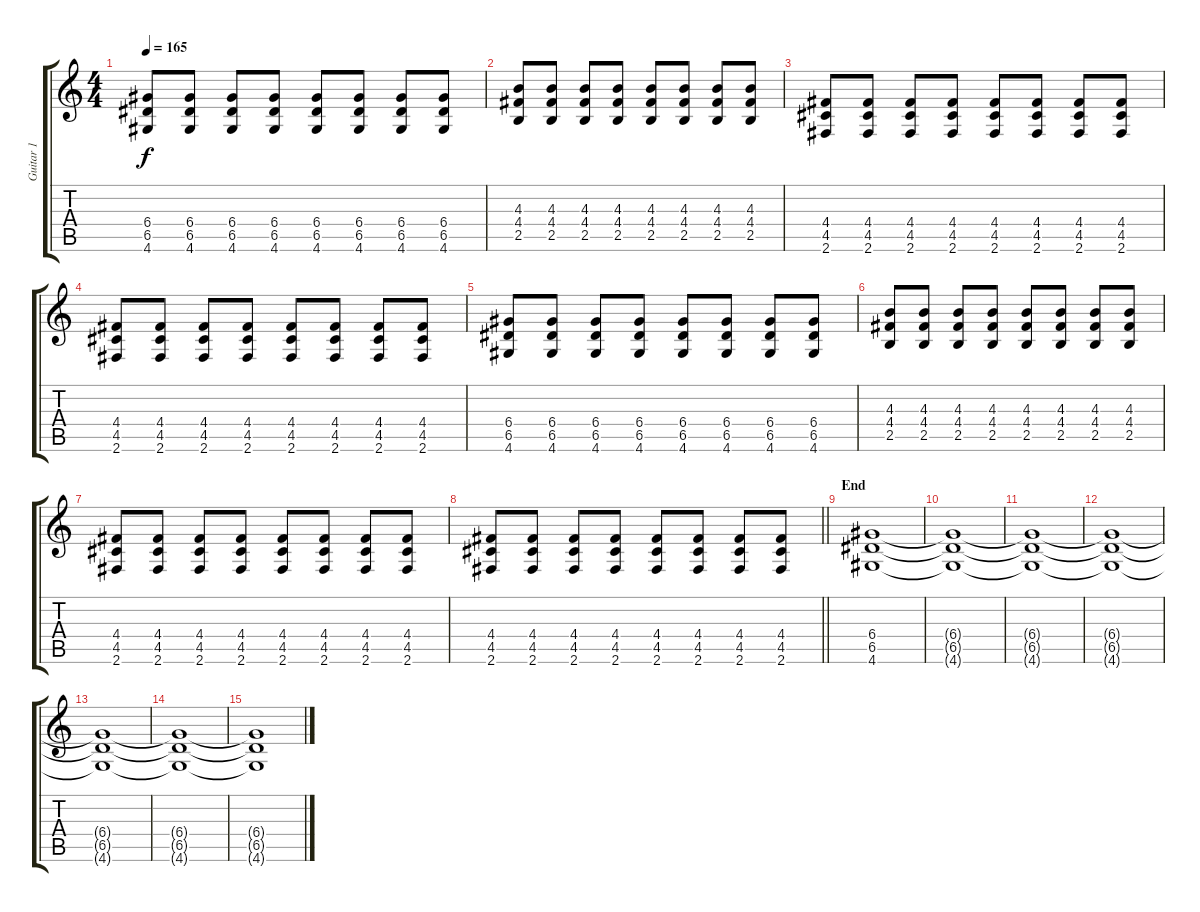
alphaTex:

\track ("Guitar 1" "Guitar 1") {instrument distortionguitar}
\staff {score tabs}
\tuning (E4 B3 G3 D3 A2 E2) {hide}
\ts (4 4)
\tempo 165
\clef g2
\ks c
(6.4 6.5 4.6).8{dy f} (6.4 6.5 4.6).8 (6.4 6.5 4.6).8 (6.4 6.5 4.6).8 (6.4 6.5 4.6).8 (6.4 6.5 4.6).8 (6.4 6.5 4.6).8 (6.4 6.5 4.6).8 |
(4.3 4.4 2.5).8 (4.3 4.4 2.5).8 (4.3 4.4 2.5).8 (4.3 4.4 2.5).8 (4.3 4.4 2.5).8 (4.3 4.4 2.5).8 (4.3 4.4 2.5).8 (4.3 4.4 2.5).8 |
(4.4 4.5 2.6).8 (4.4 4.5 2.6).8 (4.4 4.5 2.6).8 (4.4 4.5 2.6).8 (4.4 4.5 2.6).8 (4.4 4.5 2.6).8 (4.4 4.5 2.6).8 (4.4 4.5 2.6).8 |
(4.4 4.5 2.6).8 (4.4 4.5 2.6).8 (4.4 4.5 2.6).8 (4.4 4.5 2.6).8 (4.4 4.5 2.6).8 (4.4 4.5 2.6).8 (4.4 4.5 2.6).8 (4.4 4.5 2.6).8 |
(6.4 6.5 4.6).8 (6.4 6.5 4.6).8 (6.4 6.5 4.6).8 (6.4 6.5 4.6).8 (6.4 6.5 4.6).8 (6.4 6.5 4.6).8 (6.4 6.5 4.6).8 (6.4 6.5 4.6).8 |
(4.3 4.4 2.5).8 (4.3 4.4 2.5).8 (4.3 4.4 2.5).8 (4.3 4.4 2.5).8 (4.3 4.4 2.5).8 (4.3 4.4 2.5).8 (4.3 4.4 2.5).8 (4.3 4.4 2.5).8 |
(4.4 4.5 2.6).8 (4.4 4.5 2.6).8 (4.4 4.5 2.6).8 (4.4 4.5 2.6).8 (4.4 4.5 2.6).8 (4.4 4.5 2.6).8 (4.4 4.5 2.6).8 (4.4 4.5 2.6).8 |
\barLineRight lightlight
(4.4 4.5 2.6).8 (4.4 4.5 2.6).8 (4.4 4.5 2.6).8 (4.4 4.5 2.6).8 (4.4 4.5 2.6).8 (4.4 4.5 2.6).8 (4.4 4.5 2.6).8 (4.4 4.5 2.6).8 |
\section ("" "End")
(6.4 6.5 4.6).1 |
(6.4{t} 6.5{t} 4.6{t}).1 |
(6.4{t} 6.5{t} 4.6{t}).1 |
(6.4{t} 6.5{t} 4.6{t}).1{volume 0} |
(6.4{t} 6.5{t} 4.6{t}).1 |
(6.4{t} 6.5{t} 4.6{t}).1 |
(6.4{t} 6.5{t} 4.6{t}).1
